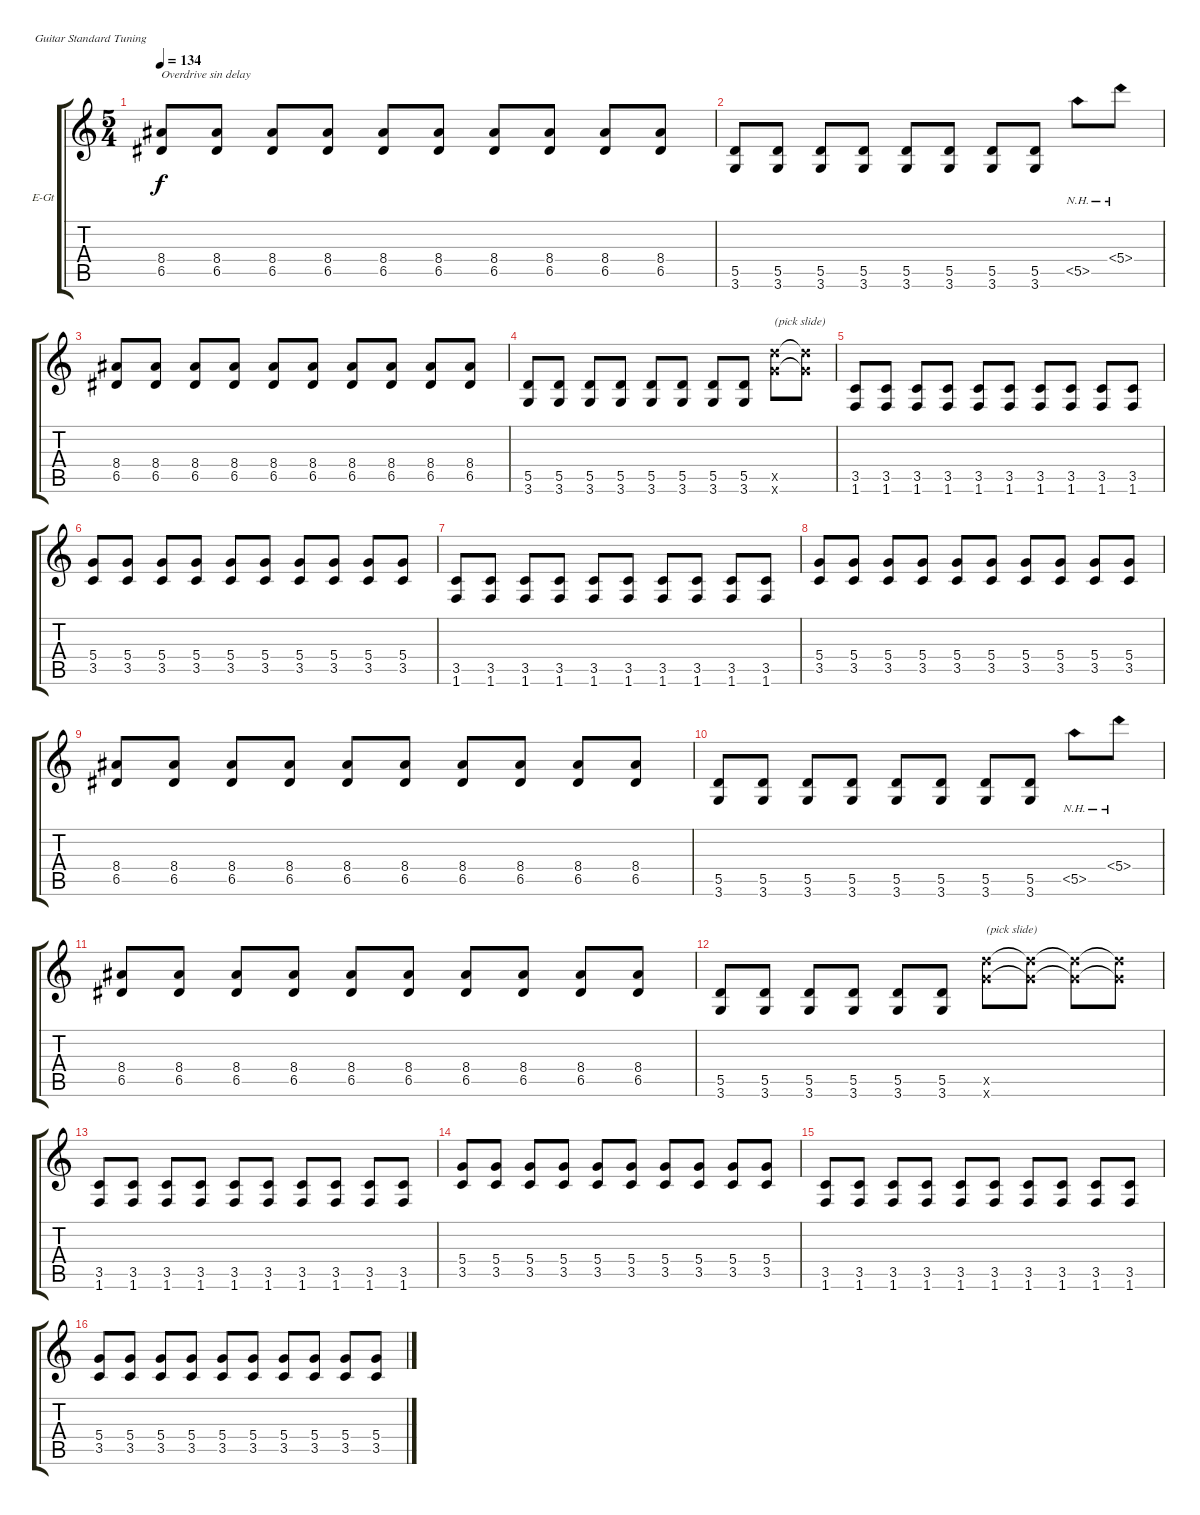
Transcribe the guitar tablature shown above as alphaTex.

\bracketExtendMode groupsimilarinstruments
\firstSystemTrackNameOrientation horizontal
\otherSystemsTrackNameOrientation horizontal
\track ("Guitar" "E-Gt") {instrument electricguitarclean}
\staff {score tabs}
\tuning (E4 B3 G3 D3 A2 E2)
\ts (5 4)
\tempo 134
\clef g2
\ks c
(8.4 6.5).8{txt "Overdrive sin delay" dy f} (8.4 6.5).8 (8.4 6.5).8 (8.4 6.5).8 (8.4 6.5).8 (8.4 6.5).8 (8.4 6.5).8 (8.4 6.5).8 (8.4 6.5).8 (8.4 6.5).8 |
(5.5 3.6).8 (5.5 3.6).8 (5.5 3.6).8 (5.5 3.6).8 (5.5 3.6).8 (5.5 3.6).8 (5.5 3.6).8 (5.5 3.6).8 5.5{nh}.8 5.4{nh}.8 |
(8.4 6.5).8 (8.4 6.5).8 (8.4 6.5).8 (8.4 6.5).8 (8.4 6.5).8 (8.4 6.5).8 (8.4 6.5).8 (8.4 6.5).8 (8.4 6.5).8 (8.4 6.5).8 |
(5.5 3.6).8 (5.5 3.6).8 (5.5 3.6).8 (5.5 3.6).8 (5.5 3.6).8 (5.5 3.6).8 (5.5 3.6).8 (5.5 3.6).8 (17.5{x} 15.6{x}).8{txt "(pick slide)"} (17.5{x t} 15.6{x t}).8 |
(3.5 1.6).8 (3.5 1.6).8 (3.5 1.6).8 (3.5 1.6).8 (3.5 1.6).8 (3.5 1.6).8 (3.5 1.6).8 (3.5 1.6).8 (3.5 1.6).8 (3.5 1.6).8 |
(5.4 3.5).8 (5.4 3.5).8 (5.4 3.5).8 (5.4 3.5).8 (5.4 3.5).8 (5.4 3.5).8 (5.4 3.5).8 (5.4 3.5).8 (5.4 3.5).8 (5.4 3.5).8 |
(3.5 1.6).8 (3.5 1.6).8 (3.5 1.6).8 (3.5 1.6).8 (3.5 1.6).8 (3.5 1.6).8 (3.5 1.6).8 (3.5 1.6).8 (3.5 1.6).8 (3.5 1.6).8 |
(5.4 3.5).8 (5.4 3.5).8 (5.4 3.5).8 (5.4 3.5).8 (5.4 3.5).8 (5.4 3.5).8 (5.4 3.5).8 (5.4 3.5).8 (5.4 3.5).8 (5.4 3.5).8 |
(8.4 6.5).8 (8.4 6.5).8 (8.4 6.5).8 (8.4 6.5).8 (8.4 6.5).8 (8.4 6.5).8 (8.4 6.5).8 (8.4 6.5).8 (8.4 6.5).8 (8.4 6.5).8 |
(5.5 3.6).8 (5.5 3.6).8 (5.5 3.6).8 (5.5 3.6).8 (5.5 3.6).8 (5.5 3.6).8 (5.5 3.6).8 (5.5 3.6).8 5.5{nh}.8 5.4{nh}.8 |
(8.4 6.5).8 (8.4 6.5).8 (8.4 6.5).8 (8.4 6.5).8 (8.4 6.5).8 (8.4 6.5).8 (8.4 6.5).8 (8.4 6.5).8 (8.4 6.5).8 (8.4 6.5).8 |
(5.5 3.6).8 (5.5 3.6).8 (5.5 3.6).8 (5.5 3.6).8 (5.5 3.6).8 (5.5 3.6).8 (17.5{x} 15.6{x}).8{txt "(pick slide)"} (17.5{x t} 15.6{x t}).8 (17.5{x t} 15.6{x t}).8 (17.5{x t} 15.6{x t}).8 |
(3.5 1.6).8 (3.5 1.6).8 (3.5 1.6).8 (3.5 1.6).8 (3.5 1.6).8 (3.5 1.6).8 (3.5 1.6).8 (3.5 1.6).8 (3.5 1.6).8 (3.5 1.6).8 |
(5.4 3.5).8 (5.4 3.5).8 (5.4 3.5).8 (5.4 3.5).8 (5.4 3.5).8 (5.4 3.5).8 (5.4 3.5).8 (5.4 3.5).8 (5.4 3.5).8 (5.4 3.5).8 |
(3.5 1.6).8 (3.5 1.6).8 (3.5 1.6).8 (3.5 1.6).8 (3.5 1.6).8 (3.5 1.6).8 (3.5 1.6).8 (3.5 1.6).8 (3.5 1.6).8 (3.5 1.6).8 |
(5.4 3.5).8 (5.4 3.5).8 (5.4 3.5).8 (5.4 3.5).8 (5.4 3.5).8 (5.4 3.5).8 (5.4 3.5).8 (5.4 3.5).8 (5.4 3.5).8 (5.4 3.5).8
